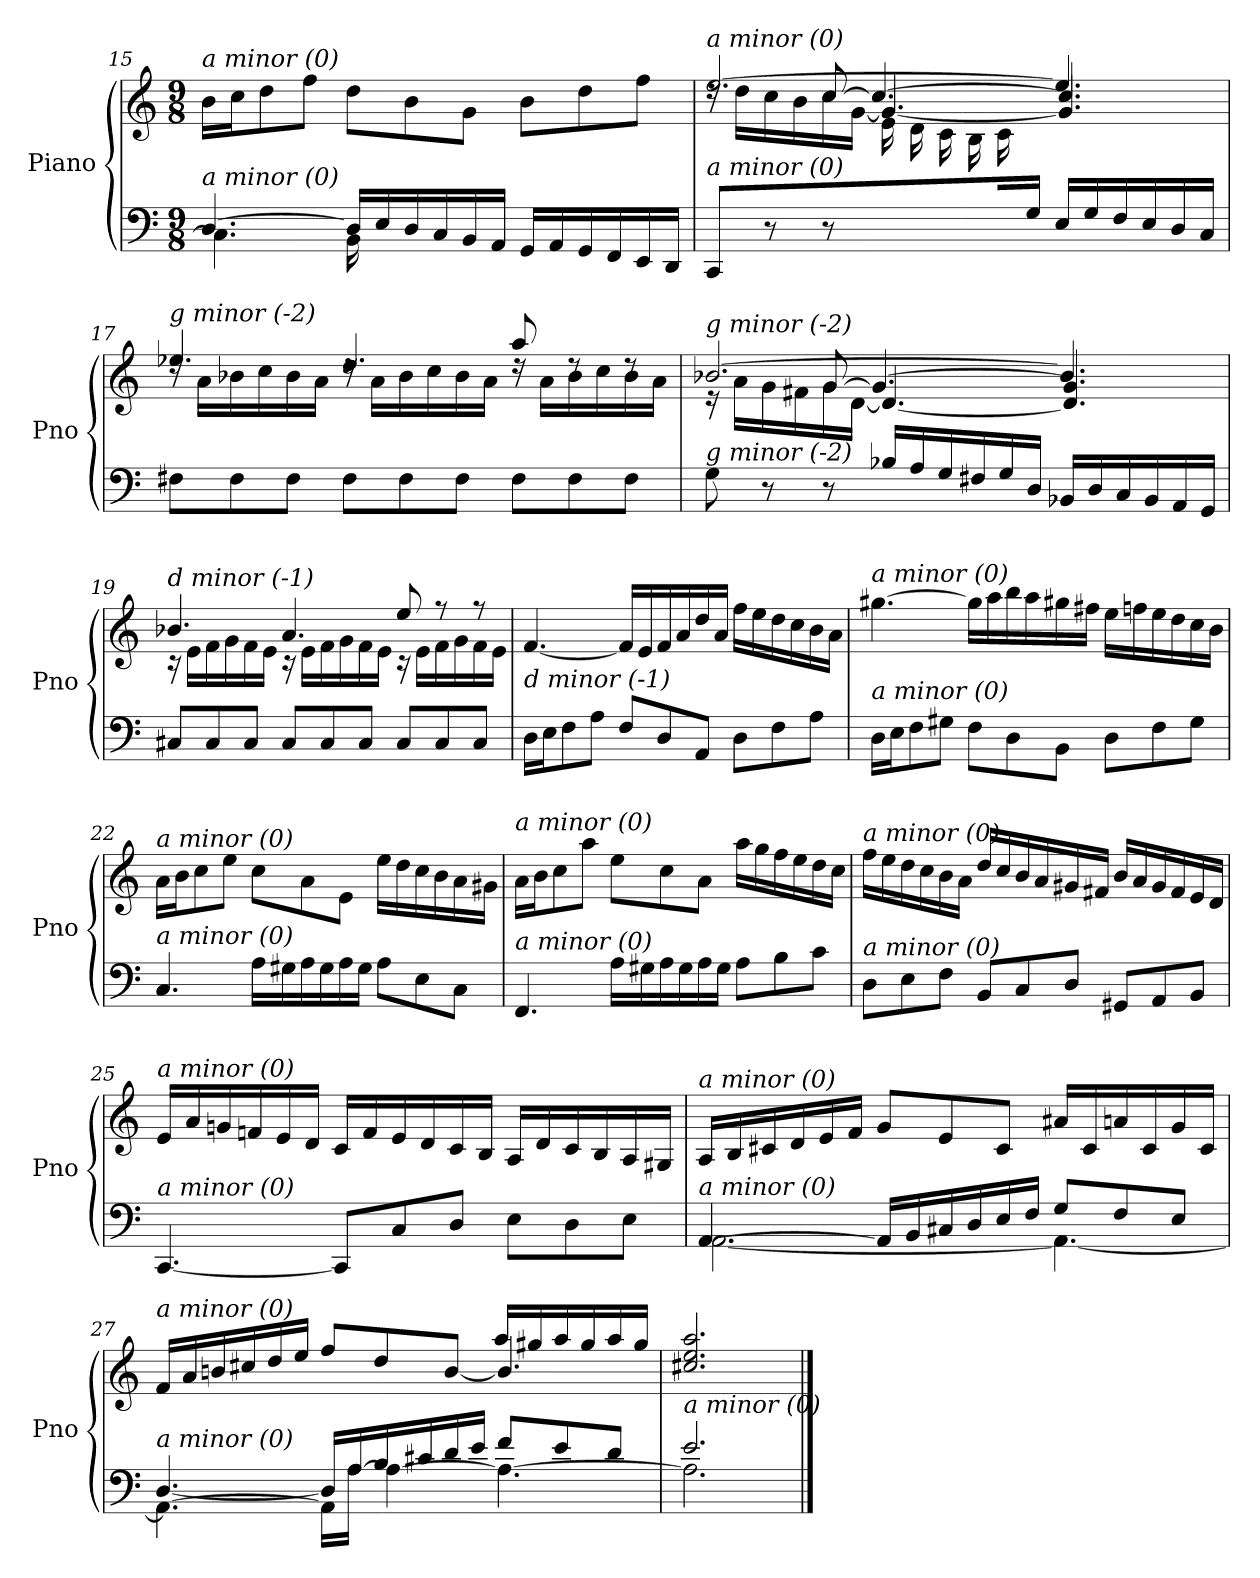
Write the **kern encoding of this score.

**kern	**kern
*part1	*part1
*staff2	*staff1
*I"Piano	*
*I'Pno	*
*clefF4	*clefG2
*k[]	*k[]
*M9/8	*M9/8
=15	=15
*^	*^
!	!	!LO:TX:i:t=a minor (0)	!
!LO:TX:i:t=a minor (0)	!	!	!
[4.D/	4.C\]	16b\LL	4..ryy
.	.	16cc\J	.
.	.	8dd\	.
.	.	8ff\J	.
16D/LL]	16BB\	8dd\L	.
16E/	2ryy	.	2ryy
16D/	.	8b\	.
16C/	.	.	.
16BB/	.	8g\J	.
16AA/JJ	.	.	.
16GG/LL	.	8b\L	.
16AA/	.	.	.
16GG/	.	8dd\	.
16FF/	8.ryy	.	8.ryy
16EE/	.	8ff\J	.
16DD/JJ	.	.	.
!!LO:PB:g=z
=16	=16	=16	=16
*	*	*^	*^
!	!	!LO:TX:i:t=a minor (0)	!	!	!
!LO:TX:i:t=a minor (0)	!	!	!	!	!
4ryy	8CC/	[2.ee/	16rdd	4ryy	4.ryy
.	.	.	16dd\LL	.	.
.	8r	.	16cc\	.	.
.	.	.	16b\	.	.
2..ryy	8r	.	16cc\	[8cc/	.
.	.	.	[16g\JJ	.	.
.	4ryy	.	4.g/_	4.cc_	16e\LL
.	.	.	.	.	16d\
.	.	.	.	.	16c\
.	.	.	.	.	16B\
.	16ryy	.	.	.	16c\
.	16G/JJ	.	.	.	4..ryy
.	16E/LL	4.ee]	4.g/]	4.cc]	.
.	16G/	.	.	.	.
.	16F/	.	.	.	.
.	16E/	.	.	.	.
.	16D/	.	.	.	.
.	16C/JJ	.	.	.	.
*	*	*	*v	*v	*v
=17	=17	=17	=17
!	!	!LO:TX:i:t=g minor (-2)	!
!LO:TX:i:t=e minor (1)	!	!	!
*v	*v	*	*
8F#X\L	4.ee-X/	16rdd
.	.	16a\LL
8F#\	.	16b-X\
.	.	16cc\
8F#\J	.	16b-\
.	.	16a\JJ
8F#\L	4.dd/	16rdd
.	.	16a\LL
8F#\	.	16b-\
.	.	16cc\
8F#\J	.	16b-\
.	.	16a\JJ
8F#\L	8aa/	16rdd
.	.	16a\LL
8F#\	8rdd	16b-\
.	.	16cc\
8F#\J	8rdd	16b-\
.	.	16a\JJ
!!LO:LB:g=z
=18	=18	=18
*^	*	*^
!	!	!LO:TX:i:t=g minor (-2)	!	!
!LO:TX:i:t=g minor (-2)	!	!	!	!
4ryy	8G\	[2.b-X/	16r	4ryy
.	.	.	16a\LL	.
.	8r	.	16g\	.
.	.	.	16f#X\	.
2..ryy	8r	.	16g\	[8g/
.	.	.	[16d\JJ	.
.	16B-X/LL	.	4.d/_	4.g_
.	16A/	.	.	.
.	16G/	.	.	.
.	16F#X/	.	.	.
.	16G/	.	.	.
.	16D/JJ	.	.	.
.	16BB-X/LL	4.b-]	4.d/]	4.g]
.	16D/	.	.	.
.	16C/	.	.	.
.	16BB-/	.	.	.
.	16AA/	.	.	.
.	16GG/JJ	.	.	.
*	*	*	*v	*v
=19	=19	=19	=19
!	!	!LO:TX:i:t=d minor (-1)	!
!LO:TX:i:t=D major (2)	!	!	!
*v	*v	*	*
8C#X/L	4.b-X/	16r
.	.	16e\LL
8C#/	.	16f\
.	.	16g\
8C#/J	.	16f\
.	.	16e\JJ
8C#/L	4.a/	16r
.	.	16e\LL
8C#/	.	16f\
.	.	16g\
8C#/J	.	16f\
.	.	16e\JJ
8C#/L	8ee/	16r
.	.	16e\LL
8C#/	8r	16f\
.	.	16g\
8C#/J	8r	16f\
.	.	16e\JJ
!!LO:LB:g=z
=20	=20	=20
!	!LO:TX:i:t=a minor (0)	!
!LO:TX:i:t=d minor (-1)	!	!
*	*v	*v
16D\LL	[4.f/
16E\J	.
8F\	.
8A\J	.
8F/L	16f/LL]
.	16e/
8D/	16f/
.	16a/
8AA/J	16dd/
.	16a/JJ
8D\L	16ff\LL
.	16ee\
8F\	16dd\
.	16cc\
8A\J	16b\
.	16a\JJ
=21	=21
!	!LO:TX:i:t=a minor (0)
!LO:TX:i:t=a minor (0)	!
16D\LL	[4.gg#X\
16E\J	.
8F\	.
8G#X\J	.
8F\L	16gg#\LL]
.	16aa\
8D\	16bb\
.	16aa\
8BB\J	16gg#X\
.	16ff#X\JJ
8D\L	16ee\LL
.	16ffn\
8F\	16ee\
.	16dd\
8G#\J	16cc\
.	16b\JJ
=22	=22
!	!LO:TX:i:t=a minor (0)
!LO:TX:i:t=a minor (0)	!
4.C/	16a\LL
.	16b\J
.	8cc\
.	8ee\J
16A\LL	8cc\L
16G#X\	.
16A\	8a\
16G#\	.
16A\	8e\J
16G#\JJ	.
8A\L	16ee\LL
.	16dd\
8E\	16cc\
.	16b\
8C\J	16a\
.	16g#X\JJ
!!LO:LB:g=z
=23	=23
!	!LO:TX:i:t=a minor (0)
!LO:TX:i:t=a minor (0)	!
4.FF/	16a\LL
.	16b\J
.	8cc\
.	8aa\J
16A\LL	8ee\L
16G#X\	.
16A\	8cc\
16G#\	.
16A\	8a\J
16G#\JJ	.
8A\L	16aa\LL
.	16gg\
8B\	16ff\
.	16ee\
8c\J	16dd\
.	16cc\JJ
=24	=24
!	!LO:TX:i:t=a minor (0)
!LO:TX:i:t=a minor (0)	!
8D\L	16ff\LL
.	16ee\
8E\	16dd\
.	16cc\
8F\J	16b\
.	16a\JJ
8BB/L	16dd/LL
.	16cc/
8C/	16b/
.	16a/
8D/J	16g#X/
.	16f#X/JJ
8GG#X/L	16b/LL
.	16a/
8AA/	16g#/
.	16f#/
8BB/J	16e/
.	16d/JJ
!!LO:LB:g=z
=25	=25
!	!LO:TX:i:t=a minor (0)
!LO:TX:i:t=a minor (0)	!
[4.CC/	16e/LL
.	16a/
.	16gn/
.	16fn/
.	16e/
.	16d/JJ
8CC/L]	16c/LL
.	16f/
8C/	16e/
.	16d/
8D/J	16c/
.	16B/JJ
8E\L	16A/LL
.	16d/
8D\	16c/
.	16B/
8E\J	16A/
.	16G#X/JJ
!!LO:LB:g=z
=26	=26
*^	*
!	!	!LO:TX:i:t=a minor (0)
!LO:TX:i:t=a minor (0)	!	!
[4.AA/	[2.AA\	16A/LL
.	.	16B/
.	.	16c#X/
.	.	16d/
.	.	16e/
.	.	16f/JJ
16AA/LL]	.	8g/L
16BB/	.	.
16C#X/	.	8e/
16D/	.	.
16E/	.	8c#/J
16F/JJ	.	.
8G/L	4.AA\_	16a#Xi/LL
.	.	16c#/
8F/	.	16a/
.	.	16c#/
8E/J	.	16g/
.	.	16c#/JJ
=27	=27	=27
*	*^	*^
!	!	!	!LO:TX:i:t=a minor (0)	!
!LO:TX:i:t=a minor (0)	!	!	!	!
2.ryy	[4.D/	4.AA\_	16f/LL	2.ryy
.	.	.	16a/	.
.	.	.	16bn/	.
.	.	.	16cc#X/	.
.	.	.	16dd/	.
.	.	.	16ee/JJ	.
.	16D/LL]	16AA\LL]	8ff/L	.
.	16A/	[16A\JJ	.	.
.	16B/	4A\_	8dd/	.
.	16c#X/	.	.	.
.	16d/	.	[8b/J	.
.	16e/JJ	.	.	.
4.ryy	8f/L	4.A\_	4.b/]	16aa/LL
.	.	.	.	16gg#X/
.	8e/	.	.	16aa/
.	.	.	.	16gg#/
.	8d/J	.	.	16aa/
.	.	.	.	16gg#/JJ
*	*v	*v	*	*
=28	=28	=28	=28
!	!	!LO:TX:i:t=A major (3)	!
!LO:TX:i:t=a minor (0)	!	!	!
*	*	*v	*v
2.e/	2.A\]	2.cc#X/ 2.ee/ 2.aa/
*v	*v	*
==	==
*-	*-
